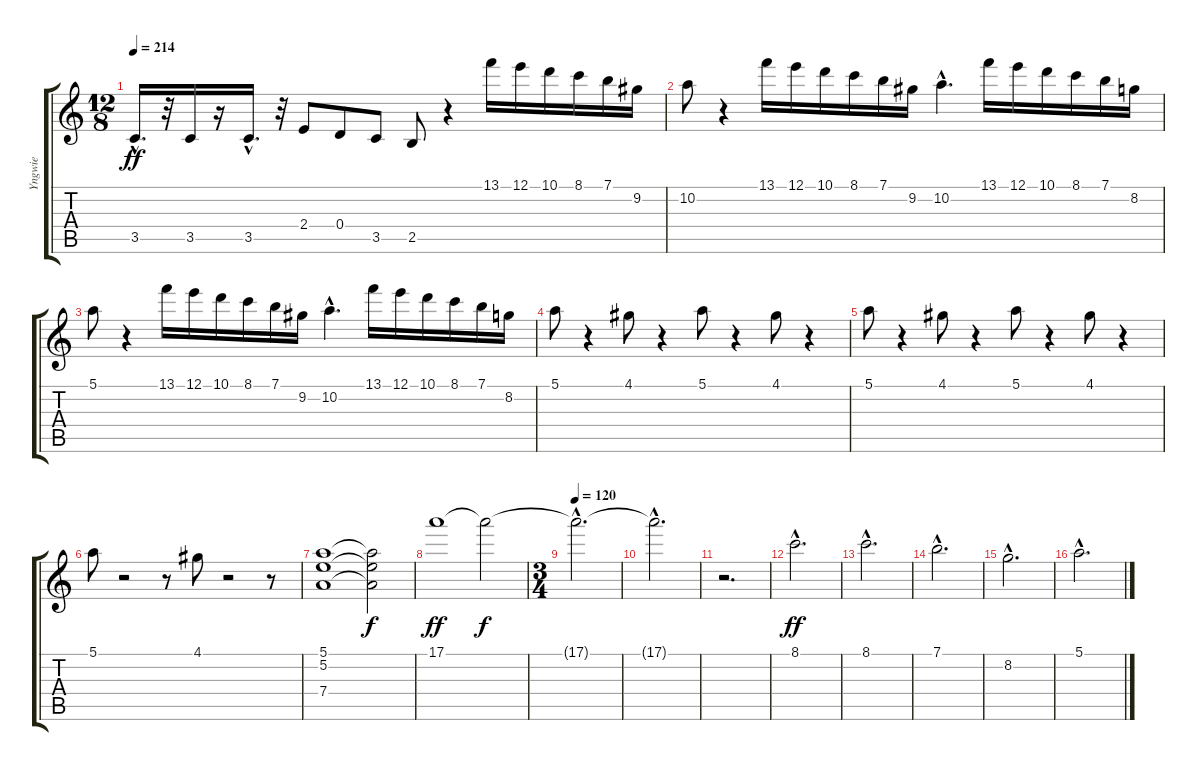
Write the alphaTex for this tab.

\track ("Yngwie" "Yngwie") {instrument overdrivenguitar}
\staff {score tabs}
\tuning (E4 B3 G3 D3 A2 E2) {hide}
\ts (12 8)
\tempo 214
\clef g2
\ks c
3.5{hac}.16{d dy ff} r.32 3.5.16 r.16 3.5{hac}.16{d} r.32 2.4.8 0.4.8 3.5.8 2.5.8 r.4 13.1.16{volume 9} 12.1.16 10.1.16 8.1.16 7.1.16 9.2.16 |
10.2.8 r.4 13.1.16{volume 10} 12.1.16 10.1.16 8.1.16 7.1.16 9.2.16 10.2{hac}.4{d} 13.1.16 12.1.16 10.1.16 8.1.16 7.1.16 8.2.16 |
5.1.8 r.4 13.1.16 12.1.16 10.1.16 8.1.16 7.1.16 9.2.16 10.2{hac}.4{d} 13.1.16 12.1.16 10.1.16 8.1.16 7.1.16 8.2.16 |
5.1.8{volume 13} r.4 4.1.8 r.4 5.1.8 r.4 4.1.8 r.4 |
5.1.8 r.4 4.1.8 r.4 5.1.8 r.4 4.1.8 r.4 |
5.1.8 r.2 r.8 4.1.8 r.2 r.8 |
(5.1 5.2 7.4).1 (5.1{t} 5.2{t} 7.4{t}).2{dy f} |
17.1.1{dy ff volume 8 instrument violin} 17.1{t}.2{dy f} |
\ts (3 4)
\tempo 120
17.1{hac t}.2{d} |
17.1{hac t}.2{d} |
r.2{d} |
8.1{hac}.2{d dy ff volume 11} |
8.1{hac}.2{d} |
7.1{hac}.2{d} |
8.2{hac}.2{d} |
5.1{hac}.2{d}
